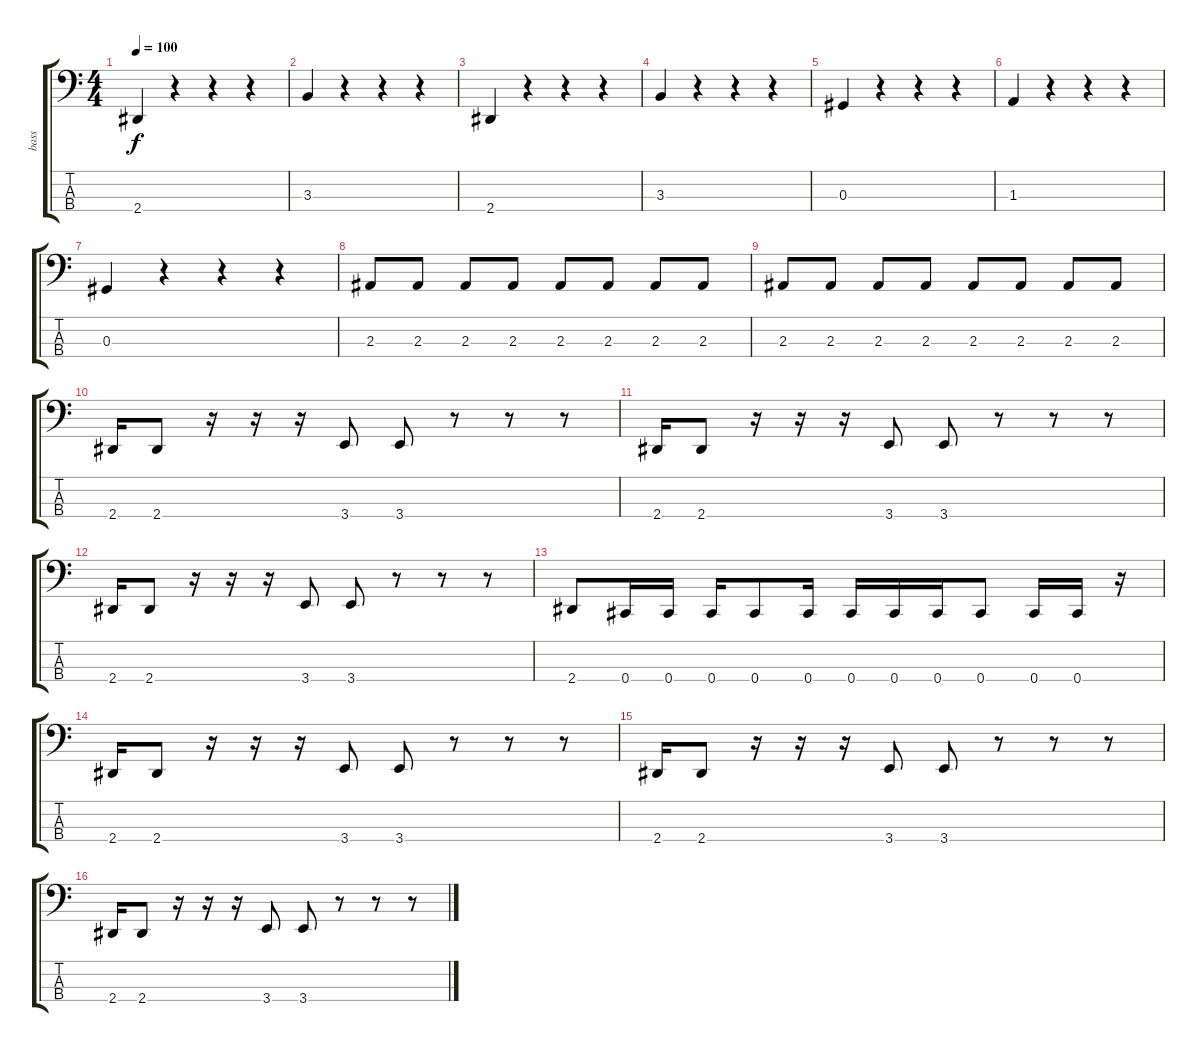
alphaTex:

\track ("bass" "bass") {instrument electricbasspick}
\staff {score tabs}
\tuning (Gb2 Db2 Ab1 Db1) {hide}
\ts (4 4)
\tempo 100
\clef f4
\ks c
2.4.4{dy f} r.4 r.4 r.4 |
3.3.4 r.4 r.4 r.4 |
2.4.4 r.4 r.4 r.4 |
3.3.4 r.4 r.4 r.4 |
0.3.4 r.4 r.4 r.4 |
1.3.4 r.4 r.4 r.4 |
0.3.4 r.4 r.4 r.4 |
2.3.8{volume 3} 2.3.8{volume 15} 2.3.8 2.3.8 2.3.8 2.3.8 2.3.8 2.3.8 |
2.3.8 2.3.8 2.3.8 2.3.8 2.3.8 2.3.8 2.3.8 2.3.8 |
2.4.16 2.4.8 r.16 r.16 r.16 3.4.8 3.4.8 r.8 r.8 r.8 |
2.4.16 2.4.8 r.16 r.16 r.16 3.4.8 3.4.8 r.8 r.8 r.8 |
2.4.16 2.4.8 r.16 r.16 r.16 3.4.8 3.4.8 r.8 r.8 r.8 |
2.4.8 0.4.16 0.4.16 0.4.16 0.4.8 0.4.16 0.4.16 0.4.16 0.4.16 0.4.8 0.4.16 0.4.16 r.16 |
2.4.16 2.4.8 r.16 r.16 r.16 3.4.8 3.4.8 r.8 r.8 r.8 |
2.4.16 2.4.8 r.16 r.16 r.16 3.4.8 3.4.8 r.8 r.8 r.8 |
2.4.16 2.4.8 r.16 r.16 r.16 3.4.8 3.4.8 r.8 r.8 r.8
